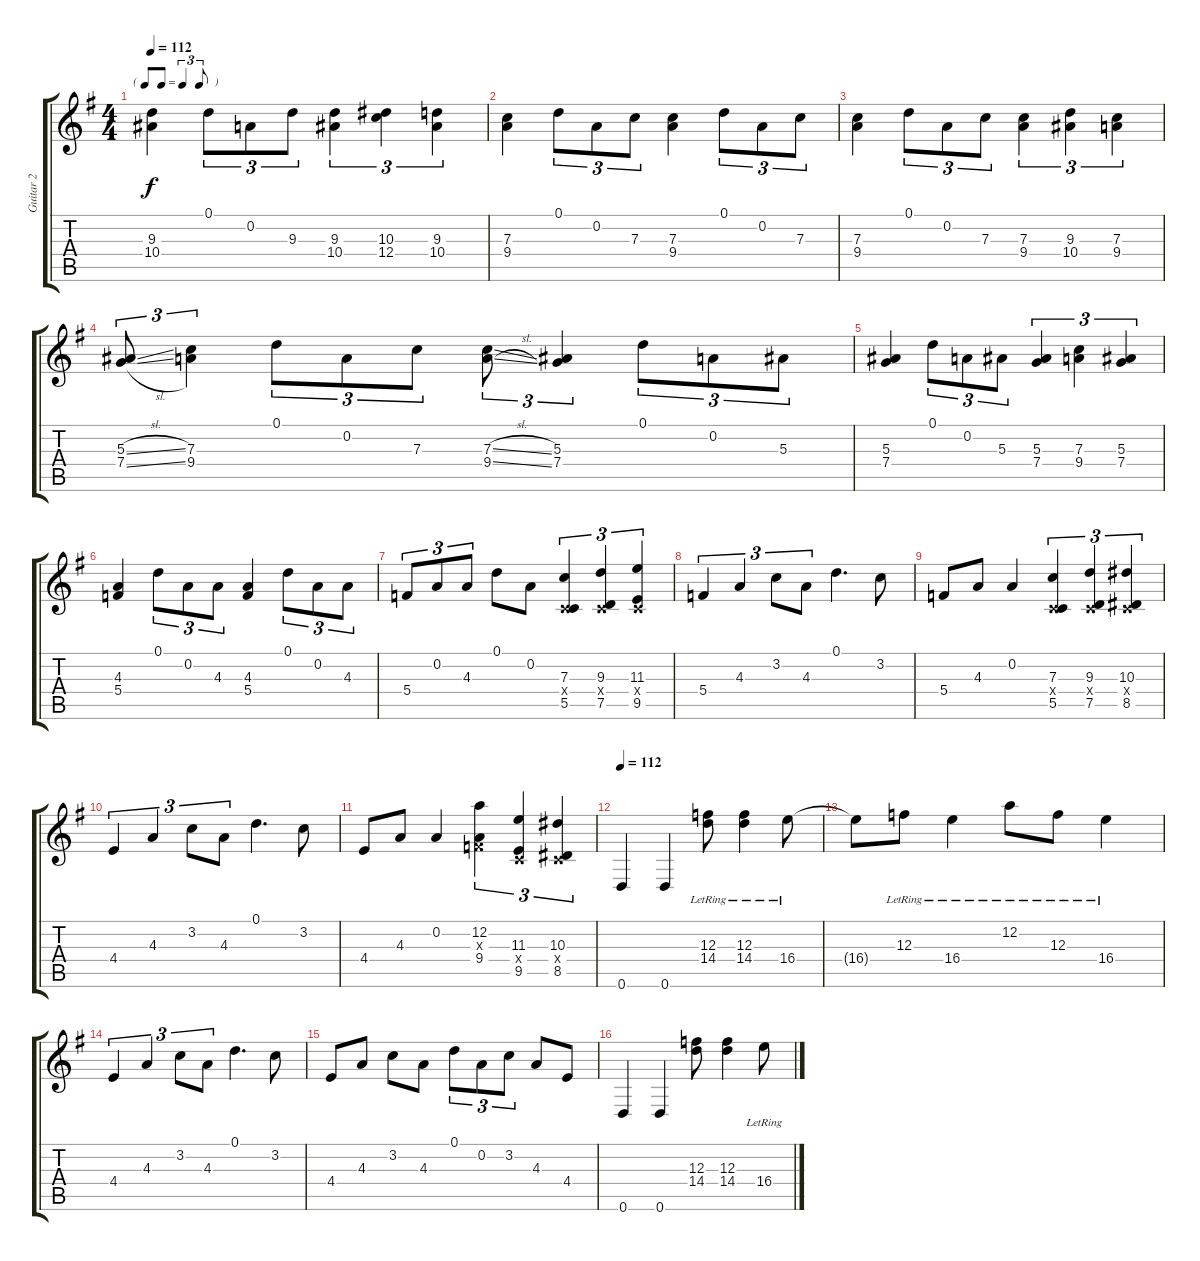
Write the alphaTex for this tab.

\track ("Guitar 2" "Guitar 2") {instrument electricguitarclean}
\staff {score tabs}
\tuning (D4 A3 F3 C3 G2 D2) {hide}
\ts (4 4)
\tf triplet8th
\tempo 112
\clef g2
\ks eminor
(9.3 10.4).4{dy f} 0.1.8{tu (3 2)} 0.2.8{tu (3 2)} 9.3.8{tu (3 2)} (9.3 10.4).4{tu (3 2)} (10.3 12.4).4{tu (3 2)} (9.3 10.4).4{tu (3 2)} |
(7.3 9.4).4 0.1.8{tu (3 2)} 0.2.8{tu (3 2)} 7.3.8{tu (3 2)} (7.3 9.4).4 0.1.8{tu (3 2)} 0.2.8{tu (3 2)} 7.3.8{tu (3 2)} |
(7.3 9.4).4 0.1.8{tu (3 2)} 0.2.8{tu (3 2)} 7.3.8{tu (3 2)} (7.3 9.4).4{tu (3 2)} (9.3 10.4).4{tu (3 2)} (7.3 9.4).4{tu (3 2)} |
(5.3{sl} 7.4{sl}).8{tu (3 2)} (7.3 9.4).4{tu (3 2)} 0.1.8{tu (3 2)} 0.2.8{tu (3 2)} 7.3.8{tu (3 2)} (7.3{sl} 9.4{sl}).8{tu (3 2)} (5.3 7.4).4{tu (3 2)} 0.1.8{tu (3 2)} 0.2.8{tu (3 2)} 5.3.8{tu (3 2)} |
(5.3 7.4).4 0.1.8{tu (3 2)} 0.2.8{tu (3 2)} 5.3.8{tu (3 2)} (5.3 7.4).4{tu (3 2)} (7.3 9.4).4{tu (3 2)} (5.3 7.4).4{tu (3 2)} |
(4.3 5.4).4 0.1.8{tu (3 2)} 0.2.8{tu (3 2)} 4.3.8{tu (3 2)} (4.3 5.4).4 0.1.8{tu (3 2)} 0.2.8{tu (3 2)} 4.3.8{tu (3 2)} |
5.4.8{tu (3 2)} 0.2.8{tu (3 2)} 4.3.8{tu (3 2)} 0.1.8 0.2.8 (7.3 0.4{x} 5.5).4{tu (3 2)} (9.3 0.4{x} 7.5).4{tu (3 2)} (11.3 0.4{x} 9.5).4{tu (3 2)} |
5.4.4{tu (3 2)} 4.3.4{tu (3 2)} 3.2.8{tu (3 2)} 4.3.8{tu (3 2)} 0.1.4{d} 3.2.8 |
5.4.8 4.3.8 0.2.4 (7.3 0.4{x} 5.5).4{tu (3 2)} (9.3 0.4{x} 7.5).4{tu (3 2)} (10.3 0.4{x} 8.5).4{tu (3 2)} |
4.4.4{tu (3 2)} 4.3.4{tu (3 2)} 3.2.8{tu (3 2)} 4.3.8{tu (3 2)} 0.1.4{d} 3.2.8 |
4.4.8 4.3.8 0.2.4 (12.2 0.3{x} 9.4).4{tu (3 2)} (11.3 0.4{x} 9.5).4{tu (3 2)} (10.3 0.4{x} 8.5).4{tu (3 2)} |
\tempo 112
0.6.4 0.6.4 (12.3{lr} 14.4{lr}).8 (12.3{lr} 14.4{lr}).4 16.4{lr}.8 |
16.4{t}.8 12.3{lr}.8 16.4{lr}.4 12.2{lr}.8 12.3{lr}.8 16.4{lr}.4 |
4.4.4{tu (3 2)} 4.3.4{tu (3 2)} 3.2.8{tu (3 2)} 4.3.8{tu (3 2)} 0.1.4{d} 3.2.8 |
4.4.8 4.3.8 3.2.8 4.3.8 0.1.8{tu (3 2)} 0.2.8{tu (3 2)} 3.2.8{tu (3 2)} 4.3.8 4.4.8 |
0.6.4 0.6.4 (12.3 14.4).8 (12.3 14.4).4 16.4{lr}.8
